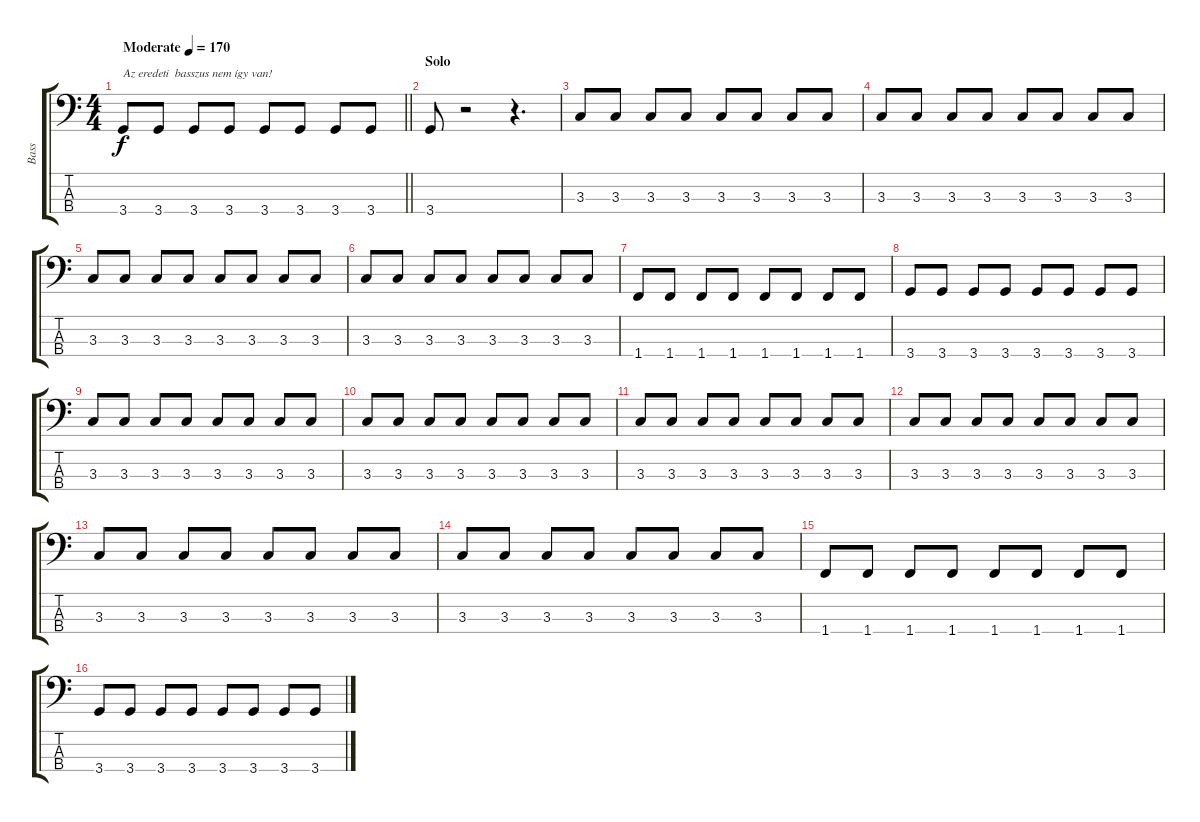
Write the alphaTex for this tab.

\track ("Bass" "Bass") {instrument electricbassfinger}
\staff {score tabs}
\tuning (G2 D2 A1 E1) {hide}
\ts (4 4)
\tempo (170 "Moderate")
\clef f4
\barLineRight lightlight
\ks c
3.4.8{txt "Az eredeti  basszus nem így van!" dy f instrument electricbassfinger} 3.4.8 3.4.8 3.4.8 3.4.8 3.4.8 3.4.8 3.4.8 |
\section ("" "Solo")
3.4.8 r.2 r.4{d} |
3.3.8 3.3.8 3.3.8 3.3.8 3.3.8 3.3.8 3.3.8 3.3.8 |
3.3.8 3.3.8 3.3.8 3.3.8 3.3.8 3.3.8 3.3.8 3.3.8 |
3.3.8 3.3.8 3.3.8 3.3.8 3.3.8 3.3.8 3.3.8 3.3.8 |
3.3.8 3.3.8 3.3.8 3.3.8 3.3.8 3.3.8 3.3.8 3.3.8 |
1.4.8 1.4.8 1.4.8 1.4.8 1.4.8 1.4.8 1.4.8 1.4.8 |
3.4.8 3.4.8 3.4.8 3.4.8 3.4.8 3.4.8 3.4.8 3.4.8 |
3.3.8 3.3.8 3.3.8 3.3.8 3.3.8 3.3.8 3.3.8 3.3.8 |
3.3.8 3.3.8 3.3.8 3.3.8 3.3.8 3.3.8 3.3.8 3.3.8 |
3.3.8 3.3.8 3.3.8 3.3.8 3.3.8 3.3.8 3.3.8 3.3.8 |
3.3.8 3.3.8 3.3.8 3.3.8 3.3.8 3.3.8 3.3.8 3.3.8 |
3.3.8 3.3.8 3.3.8 3.3.8 3.3.8 3.3.8 3.3.8 3.3.8 |
3.3.8 3.3.8 3.3.8 3.3.8 3.3.8 3.3.8 3.3.8 3.3.8 |
1.4.8 1.4.8 1.4.8 1.4.8 1.4.8 1.4.8 1.4.8 1.4.8 |
3.4.8 3.4.8 3.4.8 3.4.8 3.4.8 3.4.8 3.4.8 3.4.8
